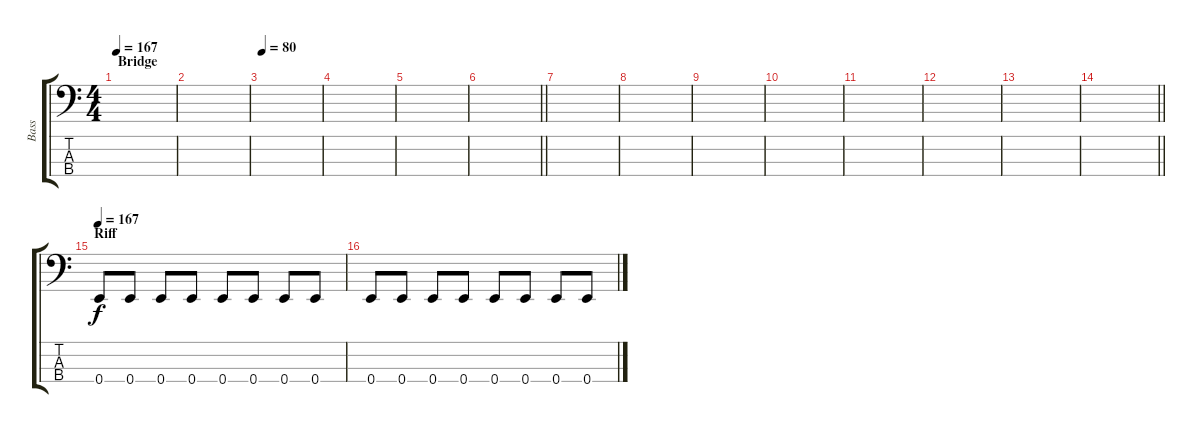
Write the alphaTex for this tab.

\track ("Bass" "Bass") {instrument electricbassfinger}
\staff {score tabs}
\tuning (G2 D2 A1 E1) {hide}
\ts (4 4)
\section ("" "Bridge")
\tempo 167
\clef f4
\ks c
|
|
\tempo 80
|
|
|
\barLineRight lightlight
|
\section ("" "")
|
|
|
|
|
|
|
\barLineRight lightlight
|
\section ("" "Riff")
\tempo 167
0.4.8 0.4.8 0.4.8 0.4.8 0.4.8 0.4.8 0.4.8 0.4.8 |
0.4.8 0.4.8 0.4.8 0.4.8 0.4.8 0.4.8 0.4.8 0.4.8
